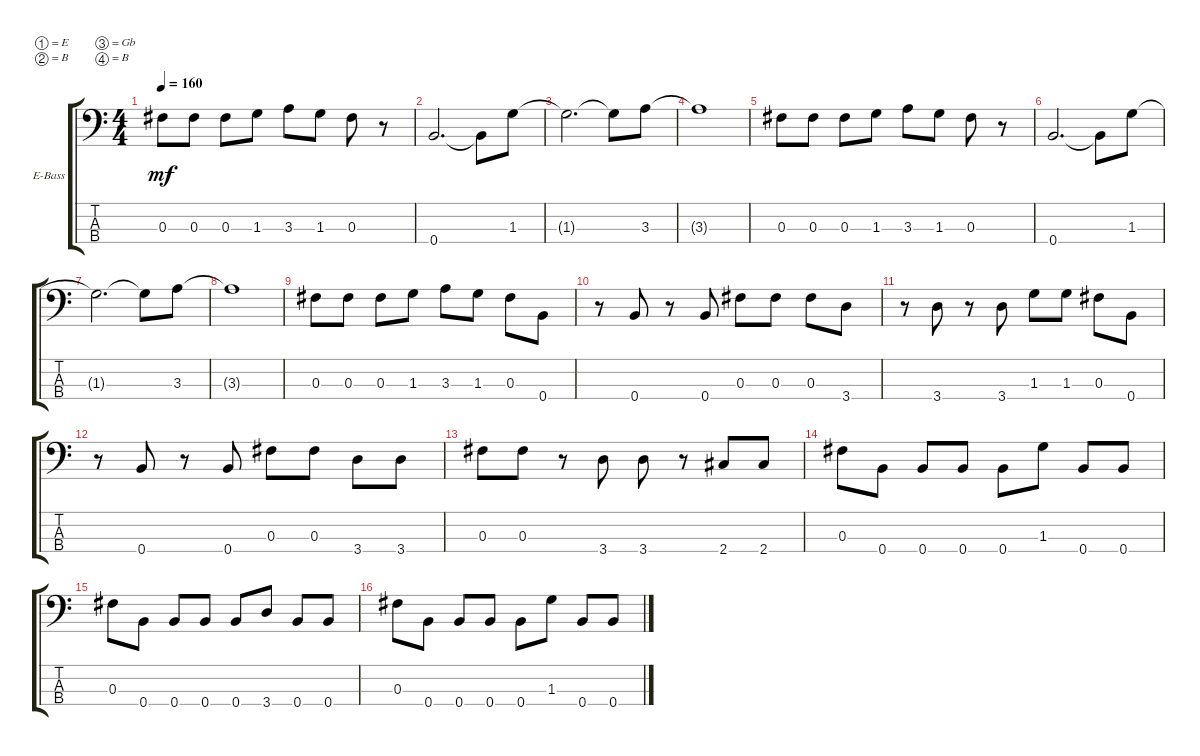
\defaultSystemsLayout 4
\bracketExtendMode groupsimilarinstruments
\firstSystemTrackNameOrientation horizontal
\otherSystemsTrackNameOrientation horizontal
\track ("Electric Bass" "E-Bass") {instrument electricbassfinger}
\staff {score tabs}
\tuning (E3 B2 Gb2 B1)
\ts (4 4)
\tempo 160
\clef f4
\scale
0.333333
\ks c
0.3.8{dy mf} 0.3.8 0.3.8 1.3.8 3.3.8 1.3.8 0.3.8 r.8 |
\scale
0.333333 0.4.2{d} 0.4{t}.8 1.3.8 |
\scale
0.333333 1.3{t}.2{d} 1.3{t}.8 3.3.8 |
\scale
0.333333 3.3{t}.1 |
\scale
0.333333 0.3.8 0.3.8 0.3.8 1.3.8 3.3.8 1.3.8 0.3.8 r.8 |
\scale
0.333333 0.4.2{d} 0.4{t}.8 1.3.8 |
\scale
0.333333 1.3{t}.2{d} 1.3{t}.8 3.3.8 |
\scale
0.333333 3.3{t}.1 |
\scale
0.333333 0.3.8 0.3.8 0.3.8 1.3.8 3.3.8 1.3.8 0.3.8 0.4.8 |
\scale
0.333333 r.8 0.4.8 r.8 0.4.8 0.3.8 0.3.8 0.3.8 3.4.8 |
\scale
0.333333 r.8 3.4.8 r.8 3.4.8 1.3.8 1.3.8 0.3.8 0.4.8 |
\scale
0.333333 r.8 0.4.8 r.8 0.4.8 0.3.8 0.3.8 3.4.8 3.4.8 |
\scale
0.333333 0.3.8 0.3.8 r.8 3.4.8 3.4.8 r.8 2.4.8 2.4.8 |
\scale
0.333333 0.3.8 0.4.8 0.4.8 0.4.8 0.4.8 1.3.8 0.4.8 0.4.8 |
\scale
0.333333 0.3.8 0.4.8 0.4.8 0.4.8 0.4.8 3.4.8 0.4.8 0.4.8 |
\scale
0.333333 0.3.8 0.4.8 0.4.8 0.4.8 0.4.8 1.3.8 0.4.8 0.4.8
